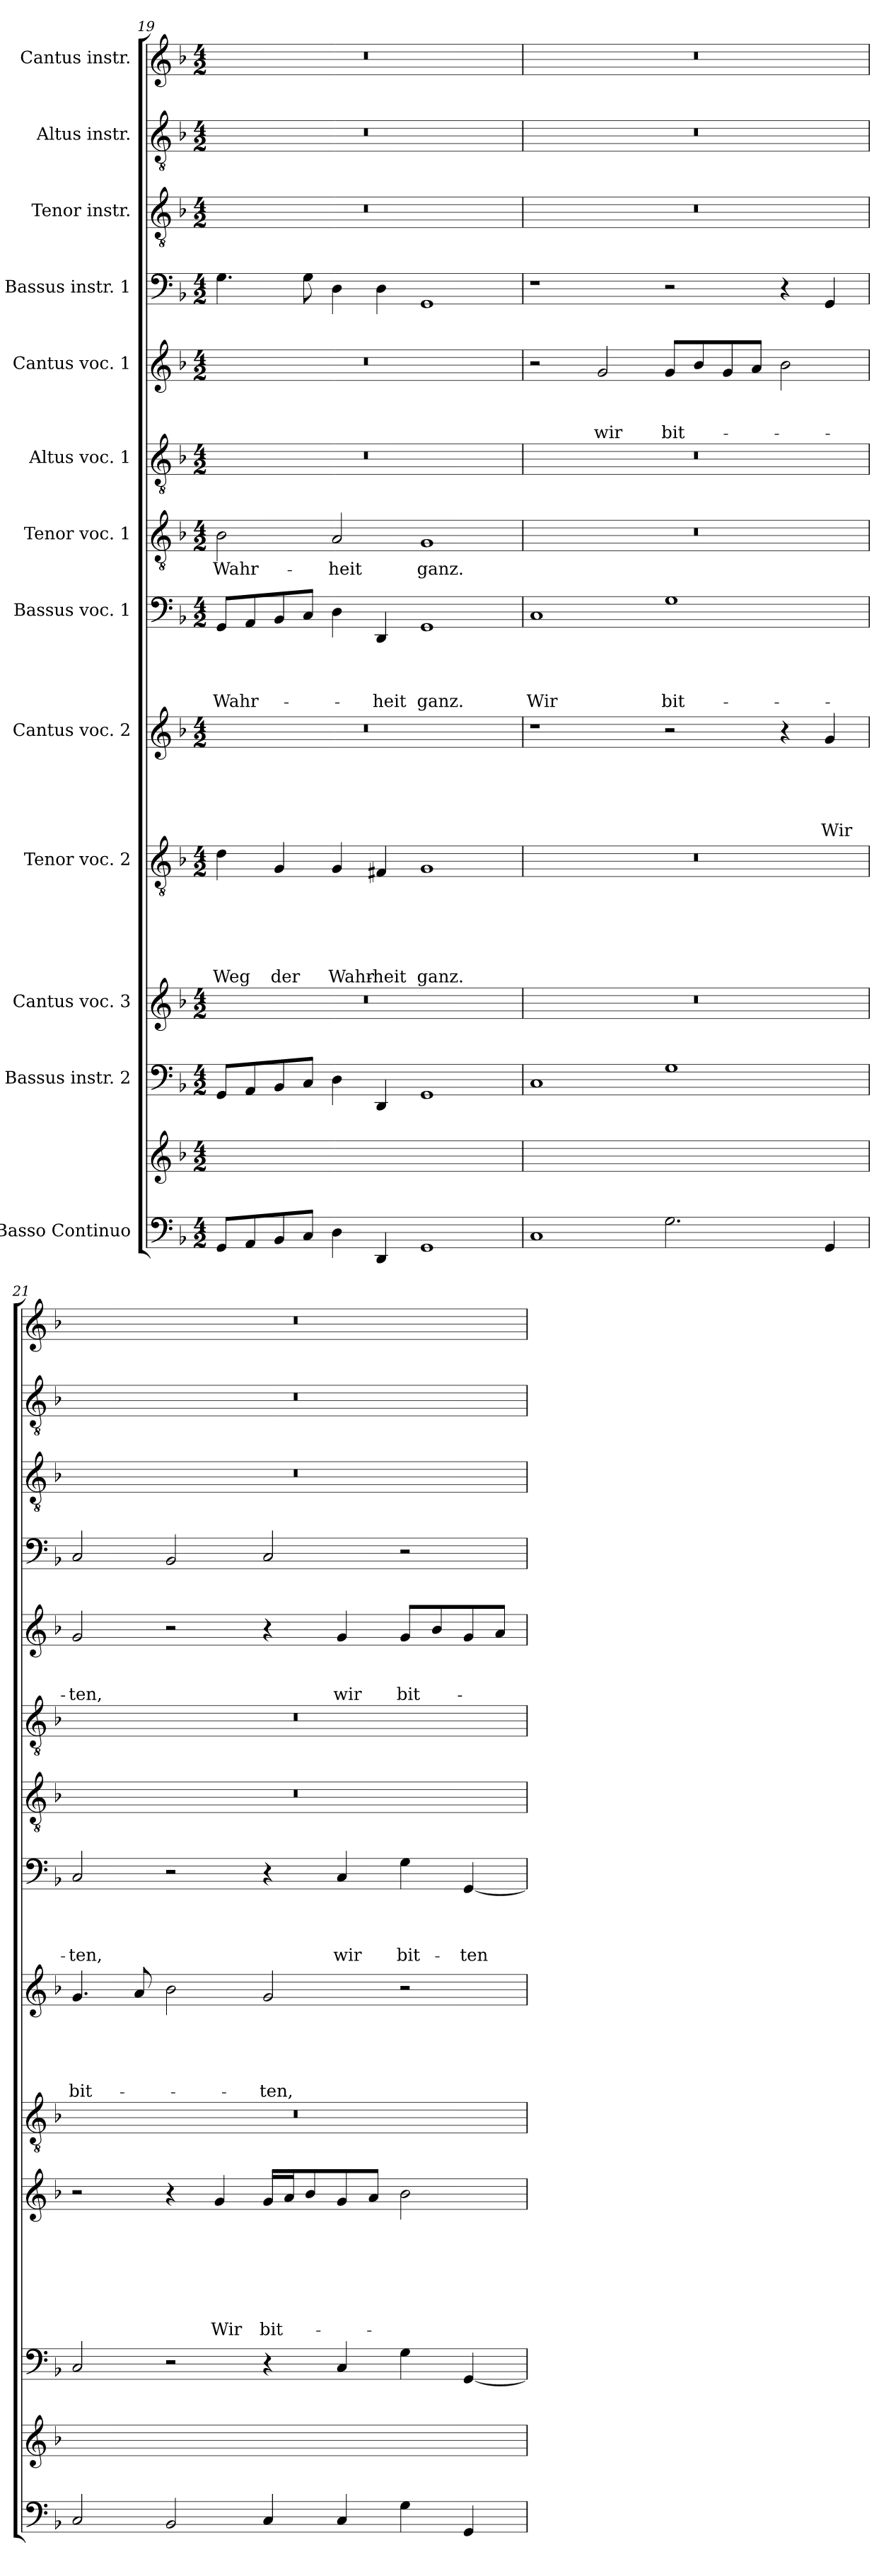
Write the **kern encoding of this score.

**kern	**kern	**kern	**kern	**text	**text	**text	**text	**text	**text	**text	**kern	**text	**text	**text	**text	**text	**text	**kern	**text	**text	**text	**text	**text	**kern	**text	**text	**text	**text	**kern	**text	**kern	**kern	**text	**text	**text	**kern	**kern	**kern	**kern
*part14	*part13	*part12	*part11	*part11	*part11	*part11	*part11	*part11	*part11	*part11	*part10	*part10	*part10	*part10	*part10	*part10	*part10	*part9	*part9	*part9	*part9	*part9	*part9	*part8	*part8	*part8	*part8	*part8	*part7	*part7	*part6	*part5	*part5	*part5	*part5	*part4	*part3	*part2	*part1
*staff14	*staff13	*staff12	*staff11	*staff11	*staff11	*staff11	*staff11	*staff11	*staff11	*staff11	*staff10	*staff10	*staff10	*staff10	*staff10	*staff10	*staff10	*staff9	*staff9	*staff9	*staff9	*staff9	*staff9	*staff8	*staff8	*staff8	*staff8	*staff8	*staff7	*staff7	*staff6	*staff5	*staff5	*staff5	*staff5	*staff4	*staff3	*staff2	*staff1
*I"Basso Continuo	*	*I"Bassus instr. 2	*I"Cantus voc. 3	*	*	*	*	*	*	*	*I"Tenor voc. 2	*	*	*	*	*	*	*I"Cantus voc. 2	*	*	*	*	*	*I"Bassus voc. 1	*	*	*	*	*I"Tenor voc. 1	*	*I"Altus voc. 1	*I"Cantus voc. 1	*	*	*	*I"Bassus instr. 1	*I"Tenor instr.	*I"Altus instr.	*I"Cantus instr.
*clefF4	*clefG2	*clefF4	*clefG2	*	*	*	*	*	*	*	*clefGv2	*	*	*	*	*	*	*clefG2	*	*	*	*	*	*clefF4	*	*	*	*	*clefGv2	*	*clefGv2	*clefG2	*	*	*	*clefF4	*clefGv2	*clefGv2	*clefG2
*k[b-]	*k[b-]	*k[b-]	*k[b-]	*	*	*	*	*	*	*	*k[b-]	*	*	*	*	*	*	*k[b-]	*	*	*	*	*	*k[b-]	*	*	*	*	*k[b-]	*	*k[b-]	*k[b-]	*	*	*	*k[b-]	*k[b-]	*k[b-]	*k[b-]
*F:	*F:	*F:	*F:	*	*	*	*	*	*	*	*F:	*	*	*	*	*	*	*F:	*	*	*	*	*	*F:	*	*	*	*	*F:	*	*F:	*F:	*	*	*	*F:	*F:	*F:	*F:
*M4/2	*M4/2	*M4/2	*M4/2	*	*	*	*	*	*	*	*M4/2	*	*	*	*	*	*	*M4/2	*	*	*	*	*	*M4/2	*	*	*	*	*M4/2	*	*M4/2	*M4/2	*	*	*	*M4/2	*M4/2	*M4/2	*M4/2
=19	=19	=19	=19	=19	=19	=19	=19	=19	=19	=19	=19	=19	=19	=19	=19	=19	=19	=19	=19	=19	=19	=19	=19	=19	=19	=19	=19	=19	=19	=19	=19	=19	=19	=19	=19	=19	=19	=19	=19
!	!	!	!	!	!	!	!	!	!	!	!	!	!	!	!	!	!LO:LY:b	!	!	!	!	!	!	!	!	!	!	!LO:LY:b	!	!LO:LY:b	!	!	!	!	!	!	!	!	!
8GG/L	0ryy	8GG/L	0r	.	.	.	.	.	.	.	4d\	.	.	.	.	.	Weg	0r	.	.	.	.	.	8GG/L	.	.	.	Wahr-	2B-\	Wahr-	0r	0r	.	.	.	4.G\	0r	0r	0r
8AA/	.	8AA/	.	.	.	.	.	.	.	.	.	.	.	.	.	.	.	.	.	.	.	.	.	8AA/	.	.	.	.	.	.	.	.	.	.	.	.	.	.	.
!	!	!	!	!	!	!	!	!	!	!	!	!	!	!	!	!	!LO:LY:b	!	!	!	!	!	!	!	!	!	!	!	!	!	!	!	!	!	!	!	!	!	!
8BB-/	.	8BB-/	.	.	.	.	.	.	.	.	4G/	.	.	.	.	.	der	.	.	.	.	.	.	8BB-/	.	.	.	.	.	.	.	.	.	.	.	.	.	.	.
8C/J	.	8C/J	.	.	.	.	.	.	.	.	.	.	.	.	.	.	.	.	.	.	.	.	.	8C/J	.	.	.	.	.	.	.	.	.	.	.	8G\	.	.	.
!	!	!	!	!	!	!	!	!	!	!	!	!	!	!	!	!	!LO:LY:b	!	!	!	!	!	!	!	!	!	!	!	!	!LO:LY:b	!	!	!	!	!	!	!	!	!
4D\	.	4D\	.	.	.	.	.	.	.	.	4G/	.	.	.	.	.	Wahr-	.	.	.	.	.	.	4D\	.	.	.	.	2A/	-heit	.	.	.	.	.	4D\	.	.	.
!	!	!	!	!	!	!	!	!	!	!	!	!	!	!	!	!	!LO:LY:b	!	!	!	!	!	!	!	!	!	!	!LO:LY:b	!	!	!	!	!	!	!	!	!	!	!
4DD/	.	4DD/	.	.	.	.	.	.	.	.	4F#X/	.	.	.	.	.	-heit	.	.	.	.	.	.	4DD/	.	.	.	-heit	.	.	.	.	.	.	.	4D\	.	.	.
!	!	!	!	!	!	!	!	!	!	!	!	!	!	!	!	!	!LO:LY:b	!	!	!	!	!	!	!	!	!	!	!LO:LY:b	!	!LO:LY:b	!	!	!	!	!	!	!	!	!
1GG	.	1GG	.	.	.	.	.	.	.	.	1G	.	.	.	.	.	ganz.	.	.	.	.	.	.	1GG	.	.	.	ganz.	1G	ganz.	.	.	.	.	.	1GG	.	.	.
=20	=20	=20	=20	=20	=20	=20	=20	=20	=20	=20	=20	=20	=20	=20	=20	=20	=20	=20	=20	=20	=20	=20	=20	=20	=20	=20	=20	=20	=20	=20	=20	=20	=20	=20	=20	=20	=20	=20	=20
!	!	!	!	!	!	!	!	!	!	!	!	!	!	!	!	!	!	!	!	!	!	!	!	!	!	!	!	!LO:LY:b	!	!	!	!	!	!	!	!	!	!	!
1C	0ryy	1C	0r	.	.	.	.	.	.	.	0r	.	.	.	.	.	.	1r	.	.	.	.	.	1C	.	.	.	Wir	0r	.	0r	2r	.	.	.	1r	0r	0r	0r
!	!	!	!	!	!	!	!	!	!	!	!	!	!	!	!	!	!	!	!	!	!	!	!	!	!	!	!	!	!	!	!	!	!	!	!LO:LY:b	!	!	!	!
.	.	.	.	.	.	.	.	.	.	.	.	.	.	.	.	.	.	.	.	.	.	.	.	.	.	.	.	.	.	.	.	2g/	.	.	wir	.	.	.	.
!	!	!	!	!	!	!	!	!	!	!	!	!	!	!	!	!	!	!	!	!	!	!	!	!	!	!	!	!LO:LY:b	!	!	!	!	!	!	!LO:LY:b	!	!	!	!
2.G\	.	1G	.	.	.	.	.	.	.	.	.	.	.	.	.	.	.	2r	.	.	.	.	.	1G	.	.	.	bit-	.	.	.	8g/L	.	.	bit-	2r	.	.	.
.	.	.	.	.	.	.	.	.	.	.	.	.	.	.	.	.	.	.	.	.	.	.	.	.	.	.	.	.	.	.	.	8b-/	.	.	.	.	.	.	.
.	.	.	.	.	.	.	.	.	.	.	.	.	.	.	.	.	.	.	.	.	.	.	.	.	.	.	.	.	.	.	.	8g/	.	.	.	.	.	.	.
.	.	.	.	.	.	.	.	.	.	.	.	.	.	.	.	.	.	.	.	.	.	.	.	.	.	.	.	.	.	.	.	8a/J	.	.	.	.	.	.	.
.	.	.	.	.	.	.	.	.	.	.	.	.	.	.	.	.	.	4r	.	.	.	.	.	.	.	.	.	.	.	.	.	2b-\	.	.	.	4r	.	.	.
!	!	!	!	!	!	!	!	!	!	!	!	!	!	!	!	!	!	!	!	!	!	!	!LO:LY:b	!	!	!	!	!	!	!	!	!	!	!	!	!	!	!	!
4GG/	.	.	.	.	.	.	.	.	.	.	.	.	.	.	.	.	.	4g/	.	.	.	.	Wir	.	.	.	.	.	.	.	.	.	.	.	.	4GG/	.	.	.
!!LO:PB:g=z
=21	=21	=21	=21	=21	=21	=21	=21	=21	=21	=21	=21	=21	=21	=21	=21	=21	=21	=21	=21	=21	=21	=21	=21	=21	=21	=21	=21	=21	=21	=21	=21	=21	=21	=21	=21	=21	=21	=21	=21
!	!	!	!	!	!	!	!	!	!	!	!	!	!	!	!	!	!	!	!	!	!	!	!LO:LY:b	!	!	!	!	!LO:LY:b	!	!	!	!	!	!	!LO:LY:b	!	!	!	!
2C/	0ryy	2C/	2r	.	.	.	.	.	.	.	0r	.	.	.	.	.	.	4.g/	.	.	.	.	bit-	2C/	.	.	.	-ten,	0r	.	0r	2g/	.	.	-ten,	2C/	0r	0r	0r
.	.	.	.	.	.	.	.	.	.	.	.	.	.	.	.	.	.	8a/	.	.	.	.	.	.	.	.	.	.	.	.	.	.	.	.	.	.	.	.	.
2BB-/	.	2r	4r	.	.	.	.	.	.	.	.	.	.	.	.	.	.	2b-\	.	.	.	.	.	2r	.	.	.	.	.	.	.	2r	.	.	.	2BB-/	.	.	.
!	!	!	!	!	!	!	!	!	!	!LO:LY:b	!	!	!	!	!	!	!	!	!	!	!	!	!	!	!	!	!	!	!	!	!	!	!	!	!	!	!	!	!
.	.	.	4g/	.	.	.	.	.	.	Wir	.	.	.	.	.	.	.	.	.	.	.	.	.	.	.	.	.	.	.	.	.	.	.	.	.	.	.	.	.
!	!	!	!	!	!	!	!	!	!	!LO:LY:b	!	!	!	!	!	!	!	!	!	!	!	!	!LO:LY:b	!	!	!	!	!	!	!	!	!	!	!	!	!	!	!	!
4C/	.	4r	16g/LL	.	.	.	.	.	.	bit-	.	.	.	.	.	.	.	2g/	.	.	.	.	-ten,	4r	.	.	.	.	.	.	.	4r	.	.	.	2C/	.	.	.
.	.	.	16a/J	.	.	.	.	.	.	.	.	.	.	.	.	.	.	.	.	.	.	.	.	.	.	.	.	.	.	.	.	.	.	.	.	.	.	.	.
.	.	.	8b-/	.	.	.	.	.	.	.	.	.	.	.	.	.	.	.	.	.	.	.	.	.	.	.	.	.	.	.	.	.	.	.	.	.	.	.	.
!	!	!	!	!	!	!	!	!	!	!	!	!	!	!	!	!	!	!	!	!	!	!	!	!	!	!	!	!LO:LY:b	!	!	!	!	!	!	!LO:LY:b	!	!	!	!
4C/	.	4C/	8g/	.	.	.	.	.	.	.	.	.	.	.	.	.	.	.	.	.	.	.	.	4C/	.	.	.	wir	.	.	.	4g/	.	.	wir	.	.	.	.
.	.	.	8a/J	.	.	.	.	.	.	.	.	.	.	.	.	.	.	.	.	.	.	.	.	.	.	.	.	.	.	.	.	.	.	.	.	.	.	.	.
!	!	!	!	!	!	!	!	!	!	!	!	!	!	!	!	!	!	!	!	!	!	!	!	!	!	!	!	!LO:LY:b	!	!	!	!	!	!	!LO:LY:b	!	!	!	!
4G\	.	4G\	2b-\	.	.	.	.	.	.	.	.	.	.	.	.	.	.	2r	.	.	.	.	.	4G\	.	.	.	bit-	.	.	.	8g/L	.	.	bit-	2r	.	.	.
.	.	.	.	.	.	.	.	.	.	.	.	.	.	.	.	.	.	.	.	.	.	.	.	.	.	.	.	.	.	.	.	8b-/	.	.	.	.	.	.	.
!	!	!	!	!	!	!	!	!	!	!	!	!	!	!	!	!	!	!	!	!	!	!	!	!	!	!	!	!LO:LY:b	!	!	!	!	!	!	!	!	!	!	!
4GG/	.	[4GG/	.	.	.	.	.	.	.	.	.	.	.	.	.	.	.	.	.	.	.	.	.	[4GG/	.	.	.	-ten	.	.	.	8g/	.	.	.	.	.	.	.
.	.	.	.	.	.	.	.	.	.	.	.	.	.	.	.	.	.	.	.	.	.	.	.	.	.	.	.	.	.	.	.	8a/J	.	.	.	.	.	.	.
=	=	=	=	=	=	=	=	=	=	=	=	=	=	=	=	=	=	=	=	=	=	=	=	=	=	=	=	=	=	=	=	=	=	=	=	=	=	=	=
*-	*-	*-	*-	*-	*-	*-	*-	*-	*-	*-	*-	*-	*-	*-	*-	*-	*-	*-	*-	*-	*-	*-	*-	*-	*-	*-	*-	*-	*-	*-	*-	*-	*-	*-	*-	*-	*-	*-	*-
